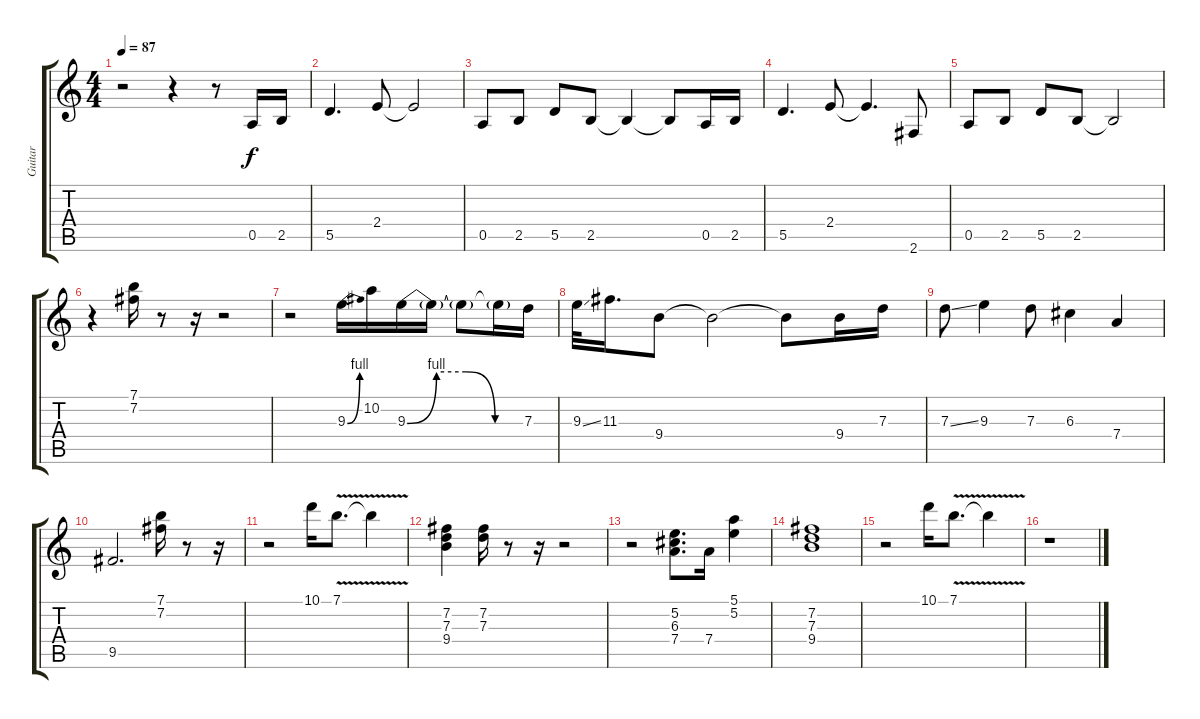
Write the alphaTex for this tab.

\track ("Guitar" "Guitar") {instrument electricguitarclean}
\staff {score tabs}
\tuning (E4 B3 G3 D3 A2 E2) {hide}
\ts (4 4)
\tempo 87
\clef g2
\ks c
r.2{dy f instrument electricguitarclean} r.4 r.8 0.5.16 2.5.16 |
5.5.4{d} 2.4.8 2.4{t}.2 |
0.5.8 2.5.8 5.5.8 2.5.8 2.5{t}.4 2.5{t}.8 0.5.16 2.5.16 |
5.5.4{d} 2.4.8 2.4{t}.4{d} 2.6.8 |
0.5.8 2.5.8 5.5.8 2.5.8 2.5{t}.2 |
r.4 (7.1 7.2).16 r.8 r.16 r.2 |
r.2 9.3{be (bend 0 0 60 4)}.16 10.2.16 9.3{be (custom 0 0 15 4 30 4 45 0 60 0)}.16 9.3{t}.16 9.3{t}.8 9.3{t}.16 7.3.16 |
9.3{ss}.32 11.3.16{d} 9.4.8 9.4{t}.2 9.4{t}.8 9.4.16 7.3.16 |
7.3{ss}.8 9.3.4 7.3.8 6.3.4 7.4.4 |
9.5.2{d} (7.1 7.2).16 r.8 r.16 |
r.2 10.1.16 7.1{v}.8{d} 7.1{t}.4 |
(7.2 7.3 9.4).4 (7.2 7.3).16 r.8 r.16 r.2 |
r.2 (5.2 6.3 7.4).8{d} 7.4.16 (5.1 5.2).4 |
(7.2 7.3 9.4).1 |
r.2 10.1.16 7.1{v}.8{d} 7.1{t}.4 |
r.1
